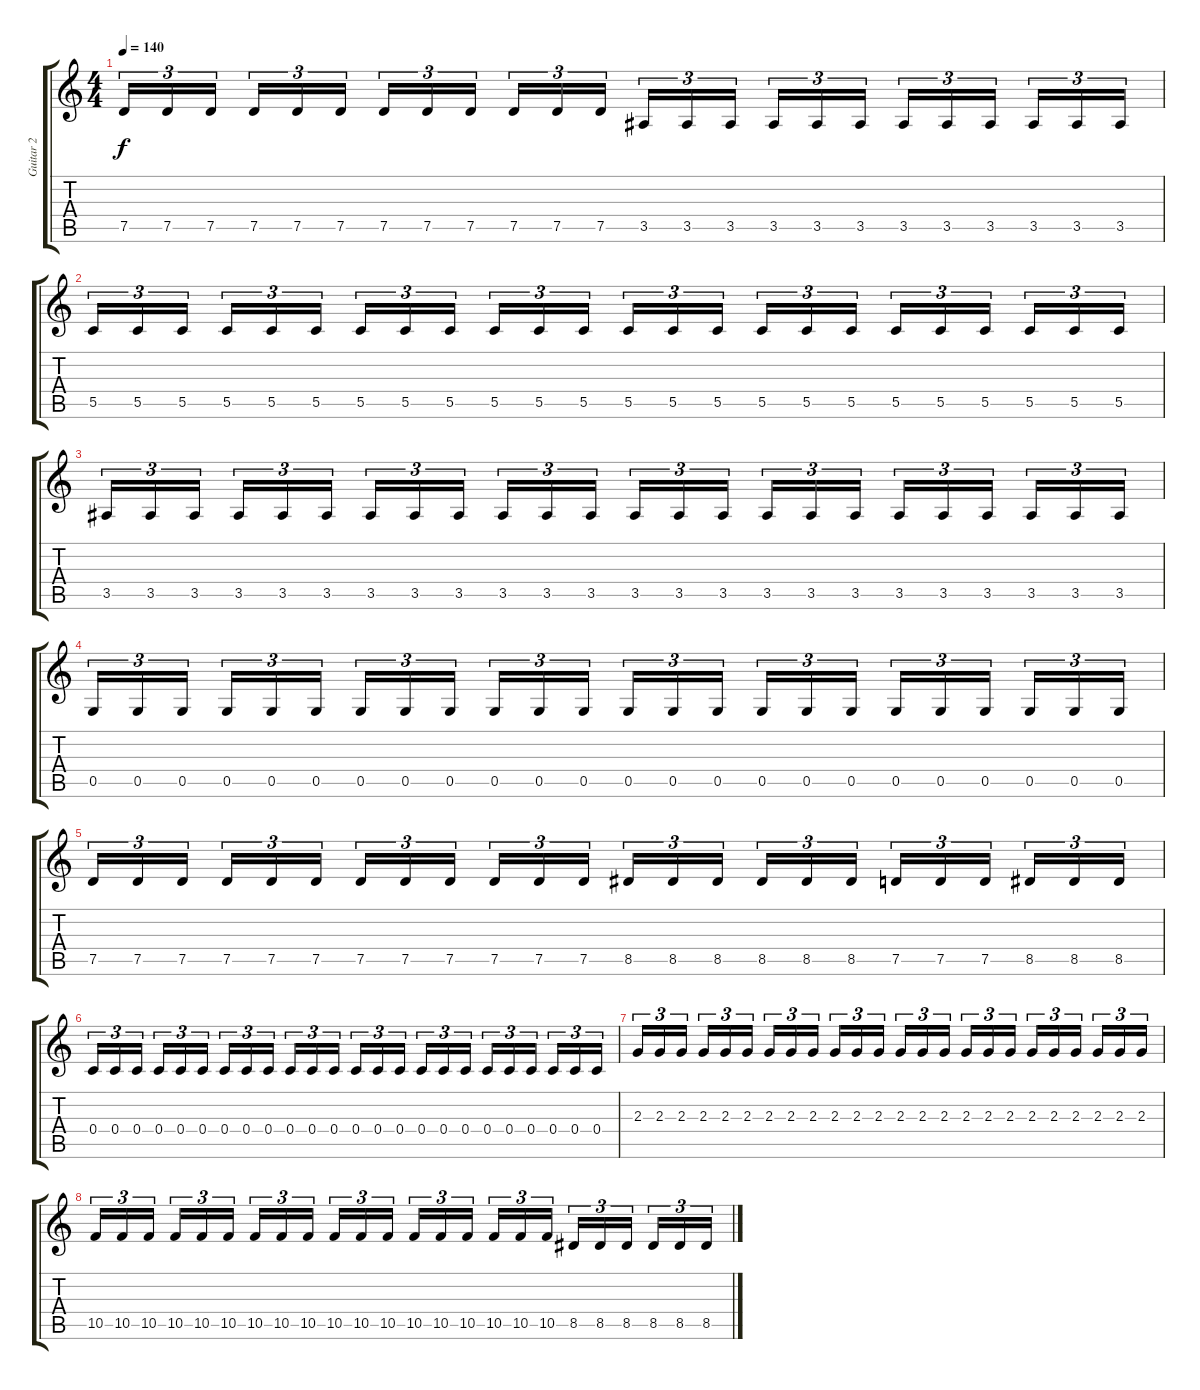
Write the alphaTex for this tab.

\track ("Guitar 2" "Guitar 2") {instrument distortionguitar}
\staff {score tabs}
\tuning (D4 A3 F3 C3 G2 D2) {hide}
\ts (4 4)
\tempo 140
\clef g2
\ks c
7.5.16{tu (3 2) dy f} 7.5.16{tu (3 2)} 7.5.16{tu (3 2)} 7.5.16{tu (3 2)} 7.5.16{tu (3 2)} 7.5.16{tu (3 2)} 7.5.16{tu (3 2)} 7.5.16{tu (3 2)} 7.5.16{tu (3 2)} 7.5.16{tu (3 2)} 7.5.16{tu (3 2)} 7.5.16{tu (3 2)} 3.5.16{tu (3 2)} 3.5.16{tu (3 2)} 3.5.16{tu (3 2)} 3.5.16{tu (3 2)} 3.5.16{tu (3 2)} 3.5.16{tu (3 2)} 3.5.16{tu (3 2)} 3.5.16{tu (3 2)} 3.5.16{tu (3 2)} 3.5.16{tu (3 2)} 3.5.16{tu (3 2)} 3.5.16{tu (3 2)} |
5.5.16{tu (3 2)} 5.5.16{tu (3 2)} 5.5.16{tu (3 2)} 5.5.16{tu (3 2)} 5.5.16{tu (3 2)} 5.5.16{tu (3 2)} 5.5.16{tu (3 2)} 5.5.16{tu (3 2)} 5.5.16{tu (3 2)} 5.5.16{tu (3 2)} 5.5.16{tu (3 2)} 5.5.16{tu (3 2)} 5.5.16{tu (3 2)} 5.5.16{tu (3 2)} 5.5.16{tu (3 2)} 5.5.16{tu (3 2)} 5.5.16{tu (3 2)} 5.5.16{tu (3 2)} 5.5.16{tu (3 2)} 5.5.16{tu (3 2)} 5.5.16{tu (3 2)} 5.5.16{tu (3 2)} 5.5.16{tu (3 2)} 5.5.16{tu (3 2)} |
3.5.16{tu (3 2)} 3.5.16{tu (3 2)} 3.5.16{tu (3 2)} 3.5.16{tu (3 2)} 3.5.16{tu (3 2)} 3.5.16{tu (3 2)} 3.5.16{tu (3 2)} 3.5.16{tu (3 2)} 3.5.16{tu (3 2)} 3.5.16{tu (3 2)} 3.5.16{tu (3 2)} 3.5.16{tu (3 2)} 3.5.16{tu (3 2)} 3.5.16{tu (3 2)} 3.5.16{tu (3 2)} 3.5.16{tu (3 2)} 3.5.16{tu (3 2)} 3.5.16{tu (3 2)} 3.5.16{tu (3 2)} 3.5.16{tu (3 2)} 3.5.16{tu (3 2)} 3.5.16{tu (3 2)} 3.5.16{tu (3 2)} 3.5.16{tu (3 2)} |
0.5.16{tu (3 2)} 0.5.16{tu (3 2)} 0.5.16{tu (3 2)} 0.5.16{tu (3 2)} 0.5.16{tu (3 2)} 0.5.16{tu (3 2)} 0.5.16{tu (3 2)} 0.5.16{tu (3 2)} 0.5.16{tu (3 2)} 0.5.16{tu (3 2)} 0.5.16{tu (3 2)} 0.5.16{tu (3 2)} 0.5.16{tu (3 2)} 0.5.16{tu (3 2)} 0.5.16{tu (3 2)} 0.5.16{tu (3 2)} 0.5.16{tu (3 2)} 0.5.16{tu (3 2)} 0.5.16{tu (3 2)} 0.5.16{tu (3 2)} 0.5.16{tu (3 2)} 0.5.16{tu (3 2)} 0.5.16{tu (3 2)} 0.5.16{tu (3 2)} |
7.5.16{tu (3 2)} 7.5.16{tu (3 2)} 7.5.16{tu (3 2)} 7.5.16{tu (3 2)} 7.5.16{tu (3 2)} 7.5.16{tu (3 2)} 7.5.16{tu (3 2)} 7.5.16{tu (3 2)} 7.5.16{tu (3 2)} 7.5.16{tu (3 2)} 7.5.16{tu (3 2)} 7.5.16{tu (3 2)} 8.5.16{tu (3 2)} 8.5.16{tu (3 2)} 8.5.16{tu (3 2)} 8.5.16{tu (3 2)} 8.5.16{tu (3 2)} 8.5.16{tu (3 2)} 7.5.16{tu (3 2)} 7.5.16{tu (3 2)} 7.5.16{tu (3 2)} 8.5.16{tu (3 2)} 8.5.16{tu (3 2)} 8.5.16{tu (3 2)} |
0.4.16{tu (3 2)} 0.4.16{tu (3 2)} 0.4.16{tu (3 2)} 0.4.16{tu (3 2)} 0.4.16{tu (3 2)} 0.4.16{tu (3 2)} 0.4.16{tu (3 2)} 0.4.16{tu (3 2)} 0.4.16{tu (3 2)} 0.4.16{tu (3 2)} 0.4.16{tu (3 2)} 0.4.16{tu (3 2)} 0.4.16{tu (3 2)} 0.4.16{tu (3 2)} 0.4.16{tu (3 2)} 0.4.16{tu (3 2)} 0.4.16{tu (3 2)} 0.4.16{tu (3 2)} 0.4.16{tu (3 2)} 0.4.16{tu (3 2)} 0.4.16{tu (3 2)} 0.4.16{tu (3 2)} 0.4.16{tu (3 2)} 0.4.16{tu (3 2)} |
2.3.16{tu (3 2)} 2.3.16{tu (3 2)} 2.3.16{tu (3 2)} 2.3.16{tu (3 2)} 2.3.16{tu (3 2)} 2.3.16{tu (3 2)} 2.3.16{tu (3 2)} 2.3.16{tu (3 2)} 2.3.16{tu (3 2)} 2.3.16{tu (3 2)} 2.3.16{tu (3 2)} 2.3.16{tu (3 2)} 2.3.16{tu (3 2)} 2.3.16{tu (3 2)} 2.3.16{tu (3 2)} 2.3.16{tu (3 2)} 2.3.16{tu (3 2)} 2.3.16{tu (3 2)} 2.3.16{tu (3 2)} 2.3.16{tu (3 2)} 2.3.16{tu (3 2)} 2.3.16{tu (3 2)} 2.3.16{tu (3 2)} 2.3.16{tu (3 2)} |
10.5.16{tu (3 2)} 10.5.16{tu (3 2)} 10.5.16{tu (3 2)} 10.5.16{tu (3 2)} 10.5.16{tu (3 2)} 10.5.16{tu (3 2)} 10.5.16{tu (3 2)} 10.5.16{tu (3 2)} 10.5.16{tu (3 2)} 10.5.16{tu (3 2)} 10.5.16{tu (3 2)} 10.5.16{tu (3 2)} 10.5.16{tu (3 2)} 10.5.16{tu (3 2)} 10.5.16{tu (3 2)} 10.5.16{tu (3 2)} 10.5.16{tu (3 2)} 10.5.16{tu (3 2)} 8.5.16{tu (3 2)} 8.5.16{tu (3 2)} 8.5.16{tu (3 2)} 8.5.16{tu (3 2)} 8.5.16{tu (3 2)} 8.5.16{tu (3 2)}
